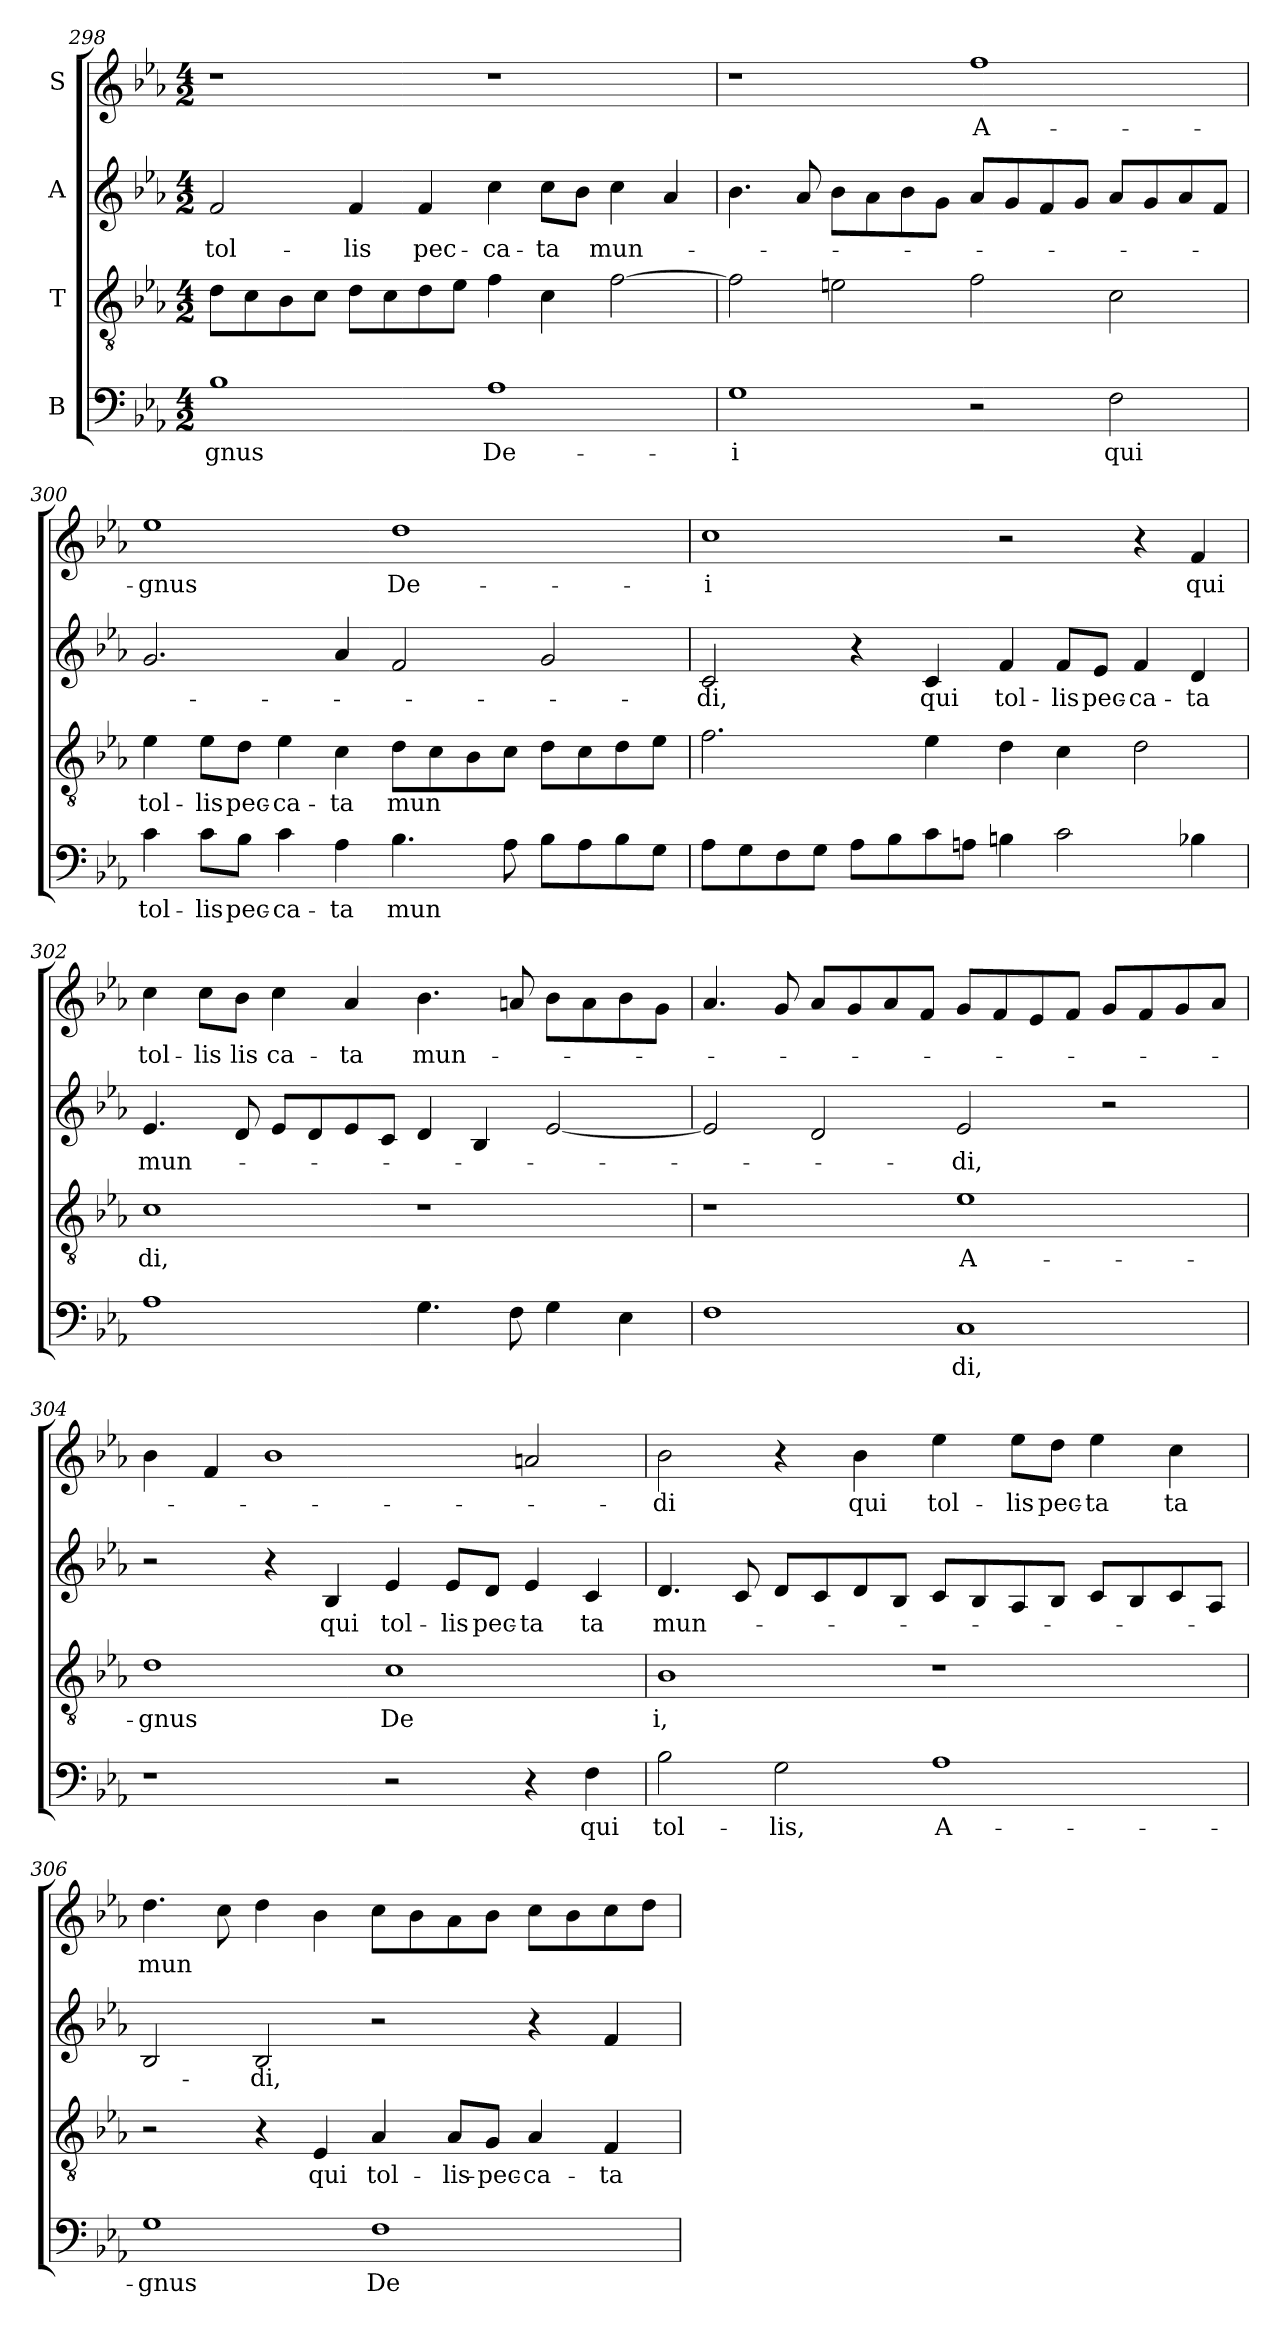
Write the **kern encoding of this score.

**kern	**text	**kern	**text	**kern	**text	**kern	**text
*part4	*part4	*part3	*part3	*part2	*part2	*part1	*part1
*staff4	*staff4	*staff3	*staff3	*staff2	*staff2	*staff1	*staff1
*I"B	*	*I"T	*	*I"A	*	*I"S	*
!!LO:PB:g=z
*clefF4	*	*clefGv2	*	*clefG2	*	*clefG2	*
*k[b-e-a-]	*	*k[b-e-a-]	*	*k[b-e-a-]	*	*k[b-e-a-]	*
*E-:	*	*E-:	*	*E-:	*	*E-:	*
*M4/2	*	*M4/2	*	*M4/2	*	*M4/2	*
=298	=298	=298	=298	=298	=298	=298	=298
1B-	gnus	8d\L	.	2f/	tol-	1r	.
.	.	8c\	.	.	.	.	.
.	.	8B-\	.	.	.	.	.
.	.	8c\J	.	.	.	.	.
.	.	8d\L	.	4f/	lis	.	.
.	.	8c\	.	.	.	.	.
.	.	8d\	.	4f/	pec-	.	.
.	.	8e-\J	.	.	.	.	.
1A-	De-	4f\	.	4cc\	-ca-	1r	.
.	.	4c\	.	8cc\L	ta	.	.
.	.	.	.	8b-\J	.	.	.
.	.	[2f\	.	4cc\	mun-	.	.
.	.	.	.	4a-/	.	.	.
=299	=299	=299	=299	=299	=299	=299	=299
1G	-i	2f\]	.	4.b-\	.	1r	.
.	.	.	.	8a-/	.	.	.
.	.	2en\	.	8b-\L	.	.	.
.	.	.	.	8a-\	.	.	.
.	.	.	.	8b-\	.	.	.
.	.	.	.	8g\J	.	.	.
2r	.	2f\	.	8a-/L	.	1ff	A-
.	.	.	.	8g/	.	.	.
.	.	.	.	8f/	.	.	.
.	.	.	.	8g/J	.	.	.
2F\	qui	2c\	.	8a-/L	.	.	.
.	.	.	.	8g/	.	.	.
.	.	.	.	8a-/	.	.	.
.	.	.	.	8f/J	.	.	.
!!LO:PB:g=z
=300	=300	=300	=300	=300	=300	=300	=300
4c\	tol-	4e-\	tol-	2.g/	.	1ee-	gnus
8c\L	lis	8e-\L	lis	.	.	.	.
8B-\J	pec-	8d\J	pec-	.	.	.	.
4c\	ca-	4e-\	ca-	.	.	.	.
4A-\	ta	4c\	ta	4a-/	.	.	.
4.B-\	mun-	8d\L	mun-	2f/	.	1dd	De-
.	.	8c\	.	.	.	.	.
.	.	8B-\	--	.	.	.	.
8A-\	--	8c\J	.	.	.	.	.
8B-\L	.	8d\L	.	2g/	.	.	.
8A-\	.	8c\	.	.	.	.	.
8B-\	.	8d\	.	.	.	.	.
8G\J	.	8e-\J	.	.	.	.	.
=301	=301	=301	=301	=301	=301	=301	=301
8A-\L	.	2.f\	.	2c/	-di,	1cc	-i
8G\	.	.	.	.	.	.	.
8F\	.	.	.	.	.	.	.
8G\J	.	.	.	.	.	.	.
8A-\L	.	.	.	4r	.	.	.
8B-\	.	.	.	.	.	.	.
8c\	.	4e-\	.	4c/	qui	.	.
8An\J	.	.	.	.	.	.	.
4Bn\	.	4d\	.	4f/	tol-	2r	.
2c\	.	4c\	.	8f/L	lis	.	.
.	.	.	.	8e-/J	pec-	.	.
.	.	2d\	.	4f/	ca-	4r	.
4B-X\	.	.	.	4d/	ta	4f/	qui
!!LO:PB:g=z
=302	=302	=302	=302	=302	=302	=302	=302
1A-	--	1c	-di,	4.e-/	mun-	4cc\	tol-
.	.	.	.	.	.	8cc\L	lis
.	.	.	.	8d/	.	8b-\J	lis
.	.	.	.	8e-/L	.	4cc\	ca-
.	.	.	.	8d/	.	.	.
.	.	.	.	8e-/	.	4a-/	ta
.	.	.	.	8c/J	.	.	.
4.G\	.	1r	.	4d/	.	4.b-\	mun-
.	.	.	.	4B-/	.	.	.
8F\	.	.	.	.	.	8an/	.
4G\	.	.	.	[2e-/	.	8b-\L	.
.	.	.	.	.	.	8a\	.
4E-\	.	.	.	.	.	8b-\	.
.	.	.	.	.	.	8g\J	.
=303	=303	=303	=303	=303	=303	=303	=303
1F	.	1r	.	2e-/]	.	4.a-/	.
.	.	.	.	.	.	8g/	.
.	.	.	.	2d/	.	8a-/L	.
.	.	.	.	.	.	8g/	.
.	.	.	.	.	.	8a-/	.
.	.	.	.	.	.	8f/J	.
1C	di,	1e-	A-	2e-/	-di,	8g/L	.
.	.	.	.	.	.	8f/	.
.	.	.	.	.	.	8e-/	.
.	.	.	.	.	.	8f/J	.
.	.	.	.	2r	.	8g/L	.
.	.	.	.	.	.	8f/	.
.	.	.	.	.	.	8g/	.
.	.	.	.	.	.	8a-/J	.
!!LO:PB:g=z
=304	=304	=304	=304	=304	=304	=304	=304
1r	.	1d	gnus	2r	.	4b-\	.
.	.	.	.	.	.	4f/	.
.	.	.	.	4r	.	1b-	.
.	.	.	.	4B-/	qui	.	.
2r	.	1c	De	4e-/	tol-	.	.
.	.	.	.	8e-/L	lis	.	.
.	.	.	.	8d/J	pec-	.	.
4r	.	.	.	4e-/	ta	2an/	.
4F\	qui	.	.	4c/	ta	.	.
=305	=305	=305	=305	=305	=305	=305	=305
2B-\	tol-	1B-	i,	4.d/	mun-	2b-\	di
.	.	.	.	8c/	.	.	.
2G\	-lis,	.	.	8d/L	.	4r	.
.	.	.	.	8c/	.	.	.
.	.	.	.	8d/	.	4b-\	qui
.	.	.	.	8B-/J	.	.	.
1A-	A-	1r	.	8c/L	.	4ee-\	tol-
.	.	.	.	8B-/	.	.	.
.	.	.	.	8A-/	.	8ee-\L	lis
.	.	.	.	8B-/J	.	8dd\J	pec-
.	.	.	.	8c/L	.	4ee-\	ta
.	.	.	.	8B-/	.	.	.
.	.	.	.	8c/	.	4cc\	ta
.	.	.	.	8A-/J	.	.	.
!!LO:PB:g=z
=306	=306	=306	=306	=306	=306	=306	=306
1G	gnus	2r	.	2B-/	.	4.dd\	mun-
.	.	.	.	.	.	8cc\	.
.	.	4r	.	2B-/	-di,	4dd\	--
.	.	4E-/	qui	.	.	4b-\	.
1F	De-	4A-/	tol-	2r	.	8cc\L	.
.	.	.	.	.	.	8b-\	.
.	.	8A-/L	lis-	.	.	8a-\	.
.	.	8G/J	pec-	.	.	8b-\J	.
.	.	4A-/	ca-	4r	.	8cc\L	.
.	.	.	.	.	.	8b-\	.
.	.	4F/	ta	4f/	.	8cc\	.
.	.	.	.	.	.	8dd\J	.
=	=	=	=	=	=	=	=
*-	*-	*-	*-	*-	*-	*-	*-
